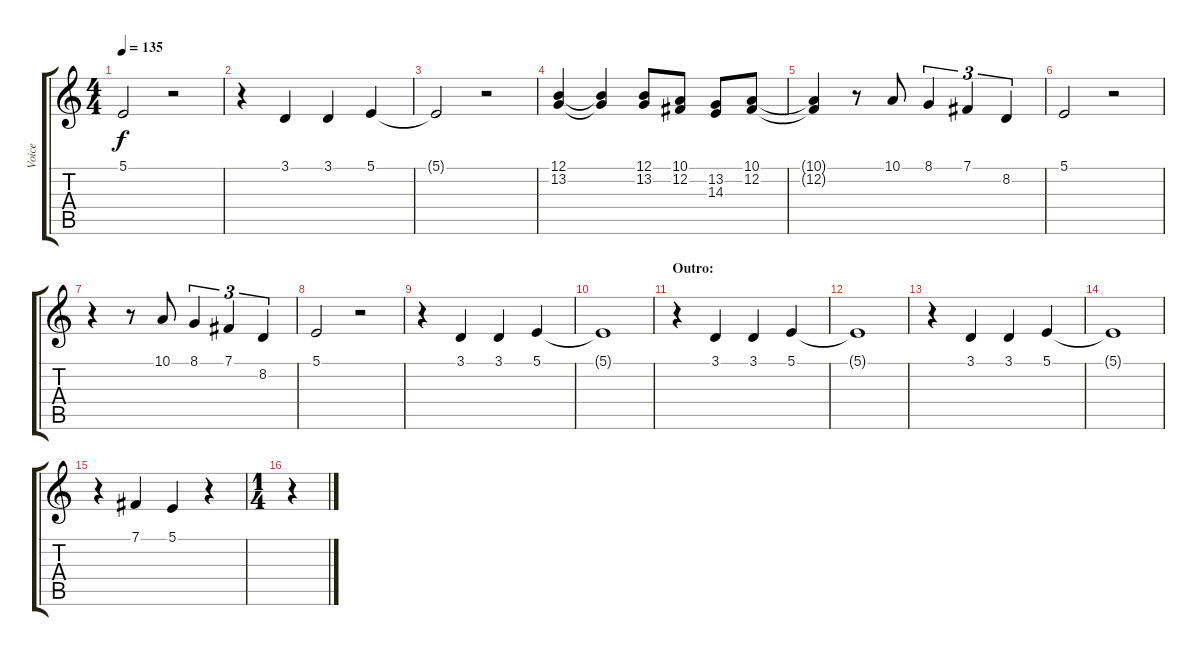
\track ("Voice" "Voice") {instrument oboe}
\staff {score tabs}
\tuning (B3 Gb3 D3 A2 E2 B1) {hide}
\ts (4 4)
\tempo 135
\clef g2
\ks c
5.1.2{dy f} r.2 |
r.4 3.1.4 3.1.4 5.1.4 |
5.1{t}.2 r.2 |
(12.1 13.2).4 (12.1{t} 13.2{t}).4 (12.1 13.2).8 (10.1 12.2).8 (13.2 14.3).8 (10.1 12.2).8 |
(10.1{t} 12.2{t}).4 r.8 10.1.8 8.1.4{tu (3 2)} 7.1.4{tu (3 2)} 8.2.4{tu (3 2)} |
5.1.2 r.2 |
r.4 r.8 10.1.8 8.1.4{tu (3 2)} 7.1.4{tu (3 2)} 8.2.4{tu (3 2)} |
5.1.2 r.2 |
r.4 3.1.4 3.1.4 5.1.4 |
5.1{t}.1 |
\section ("" "Outro:")
r.4 3.1.4 3.1.4 5.1.4 |
5.1{t}.1 |
r.4 3.1.4 3.1.4 5.1.4 |
5.1{t}.1 |
r.4 7.1.4 5.1.4 r.4 |
\ts (1 4)
r.4
